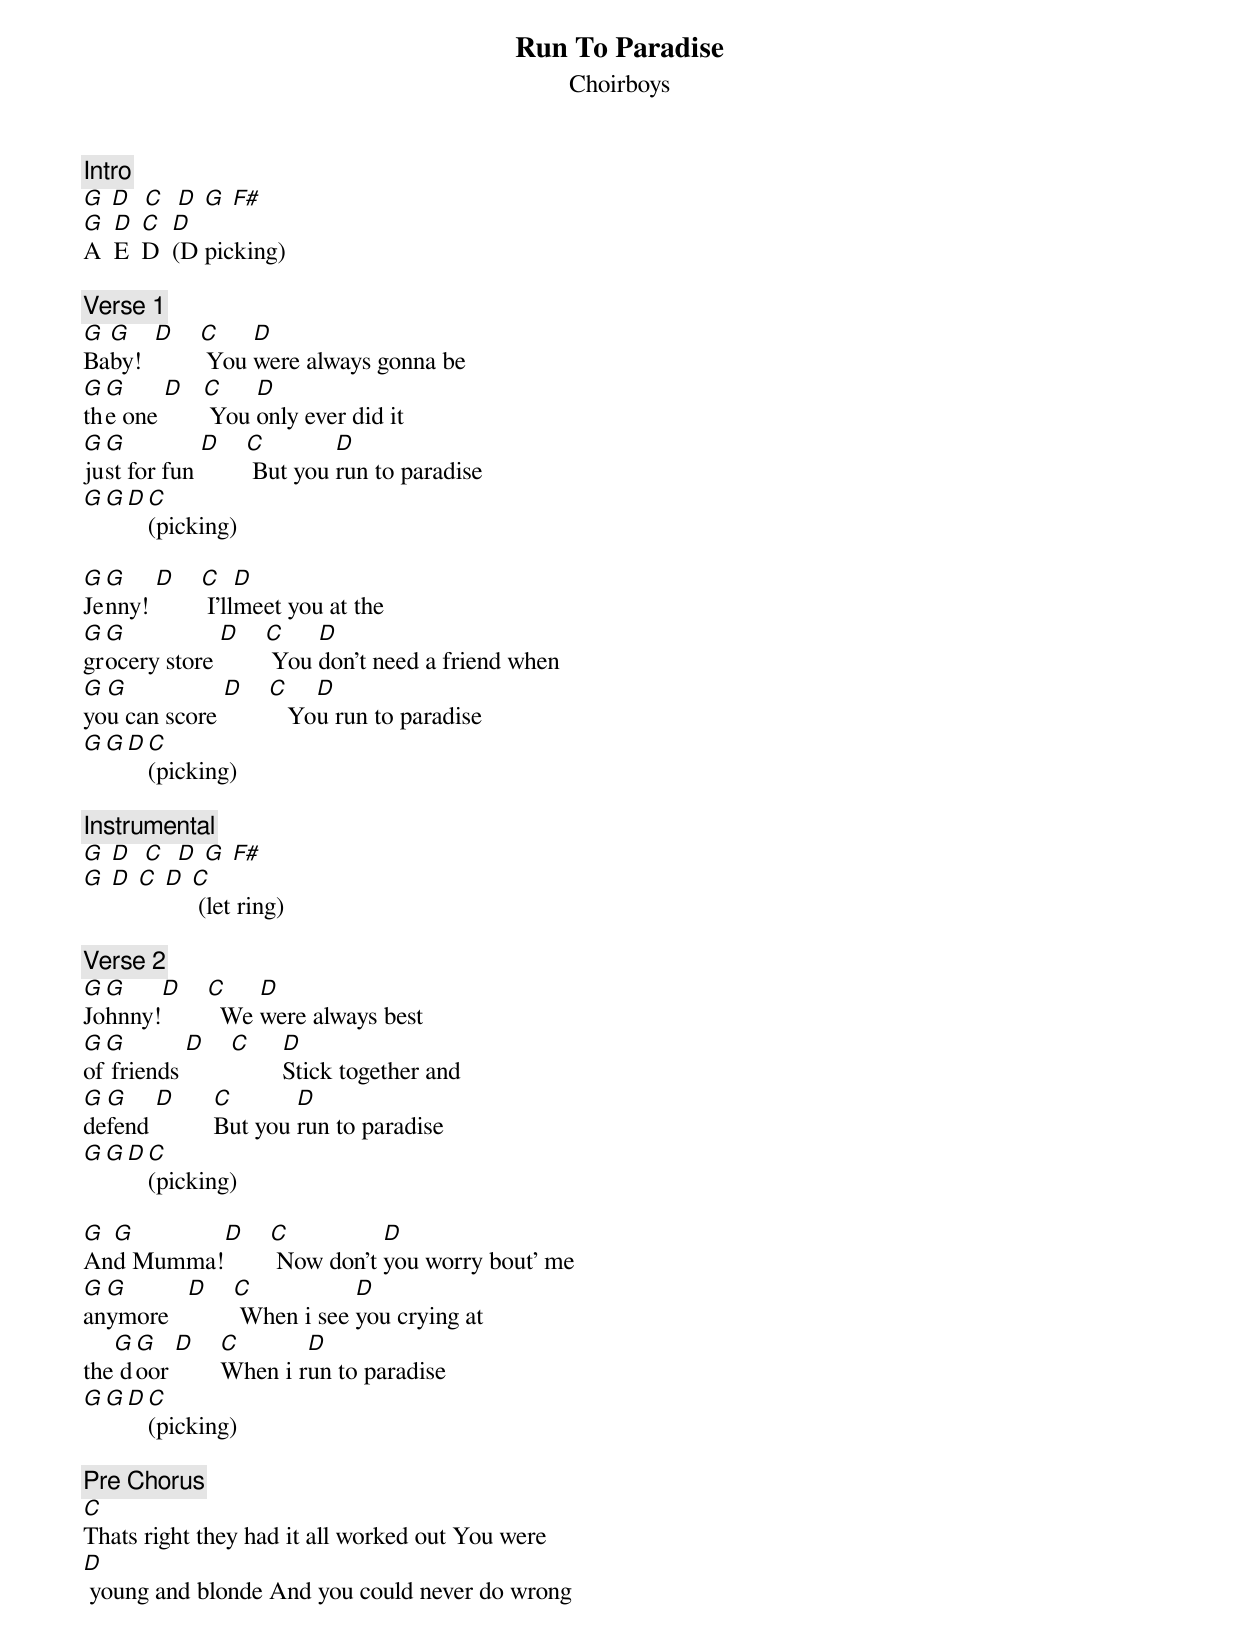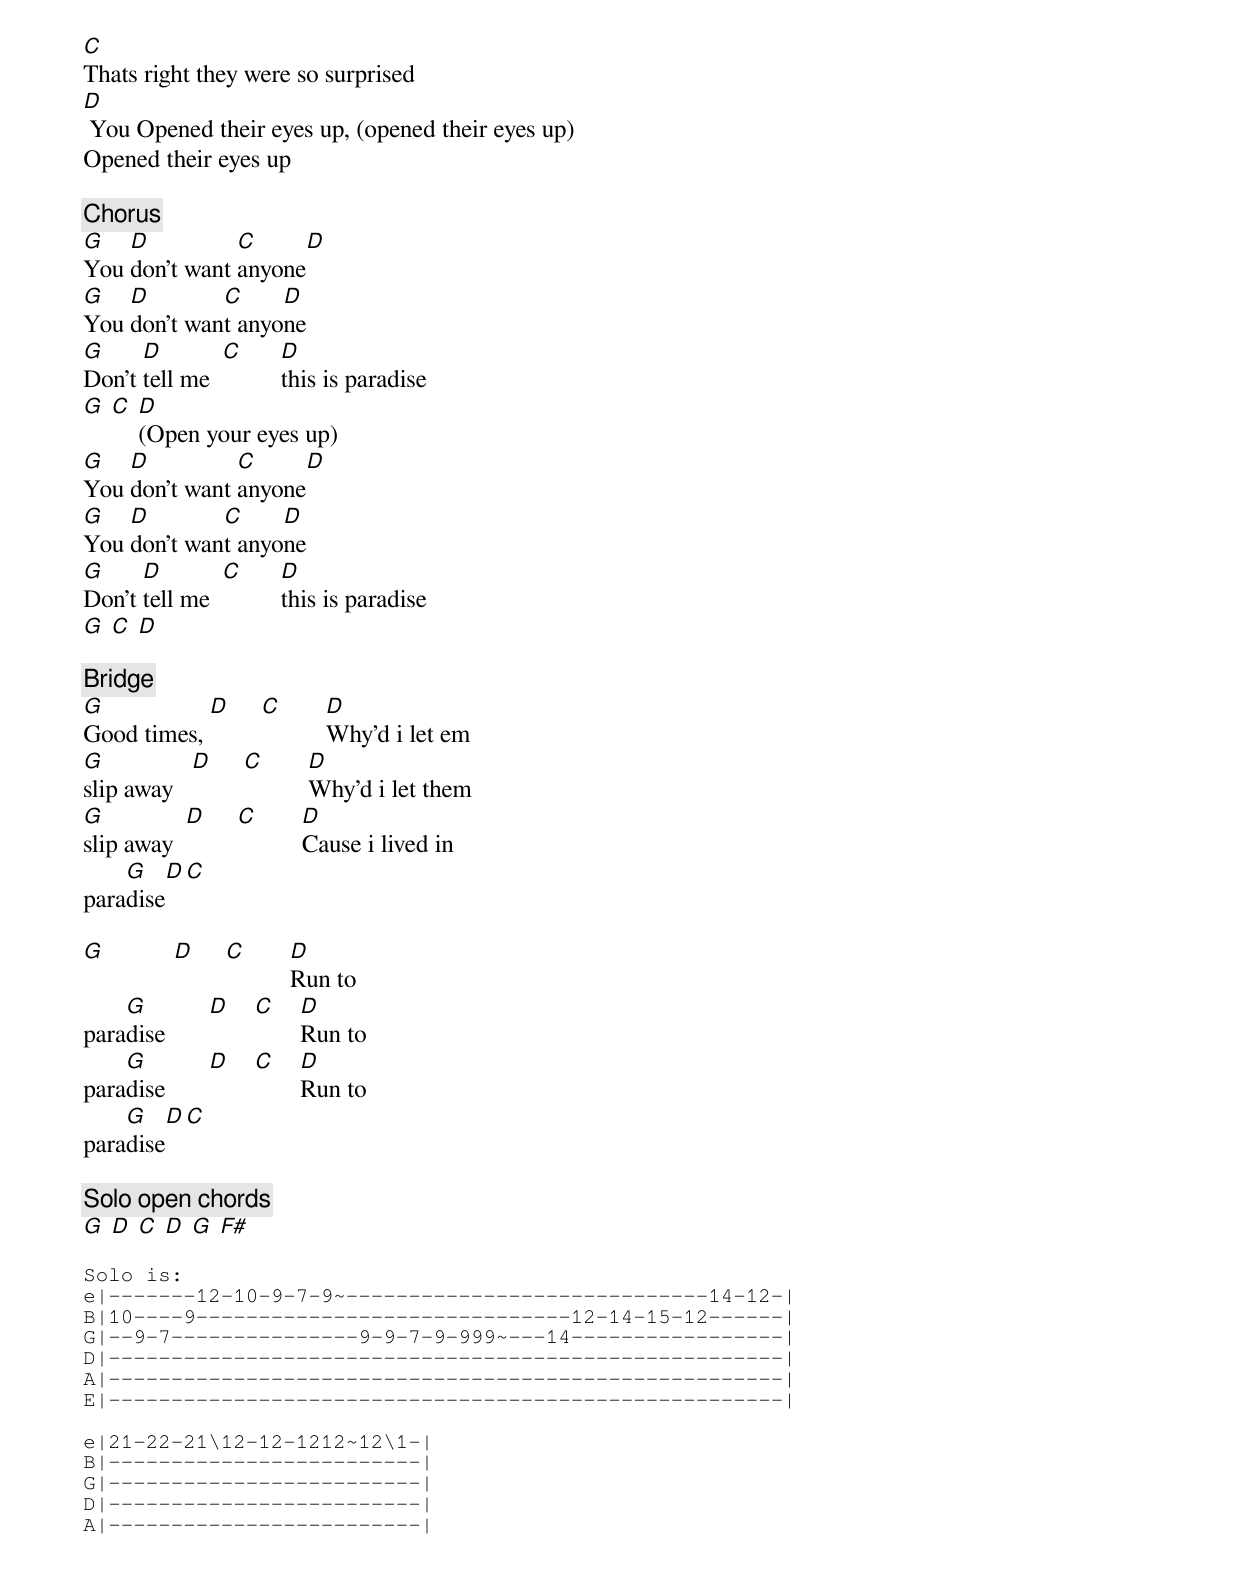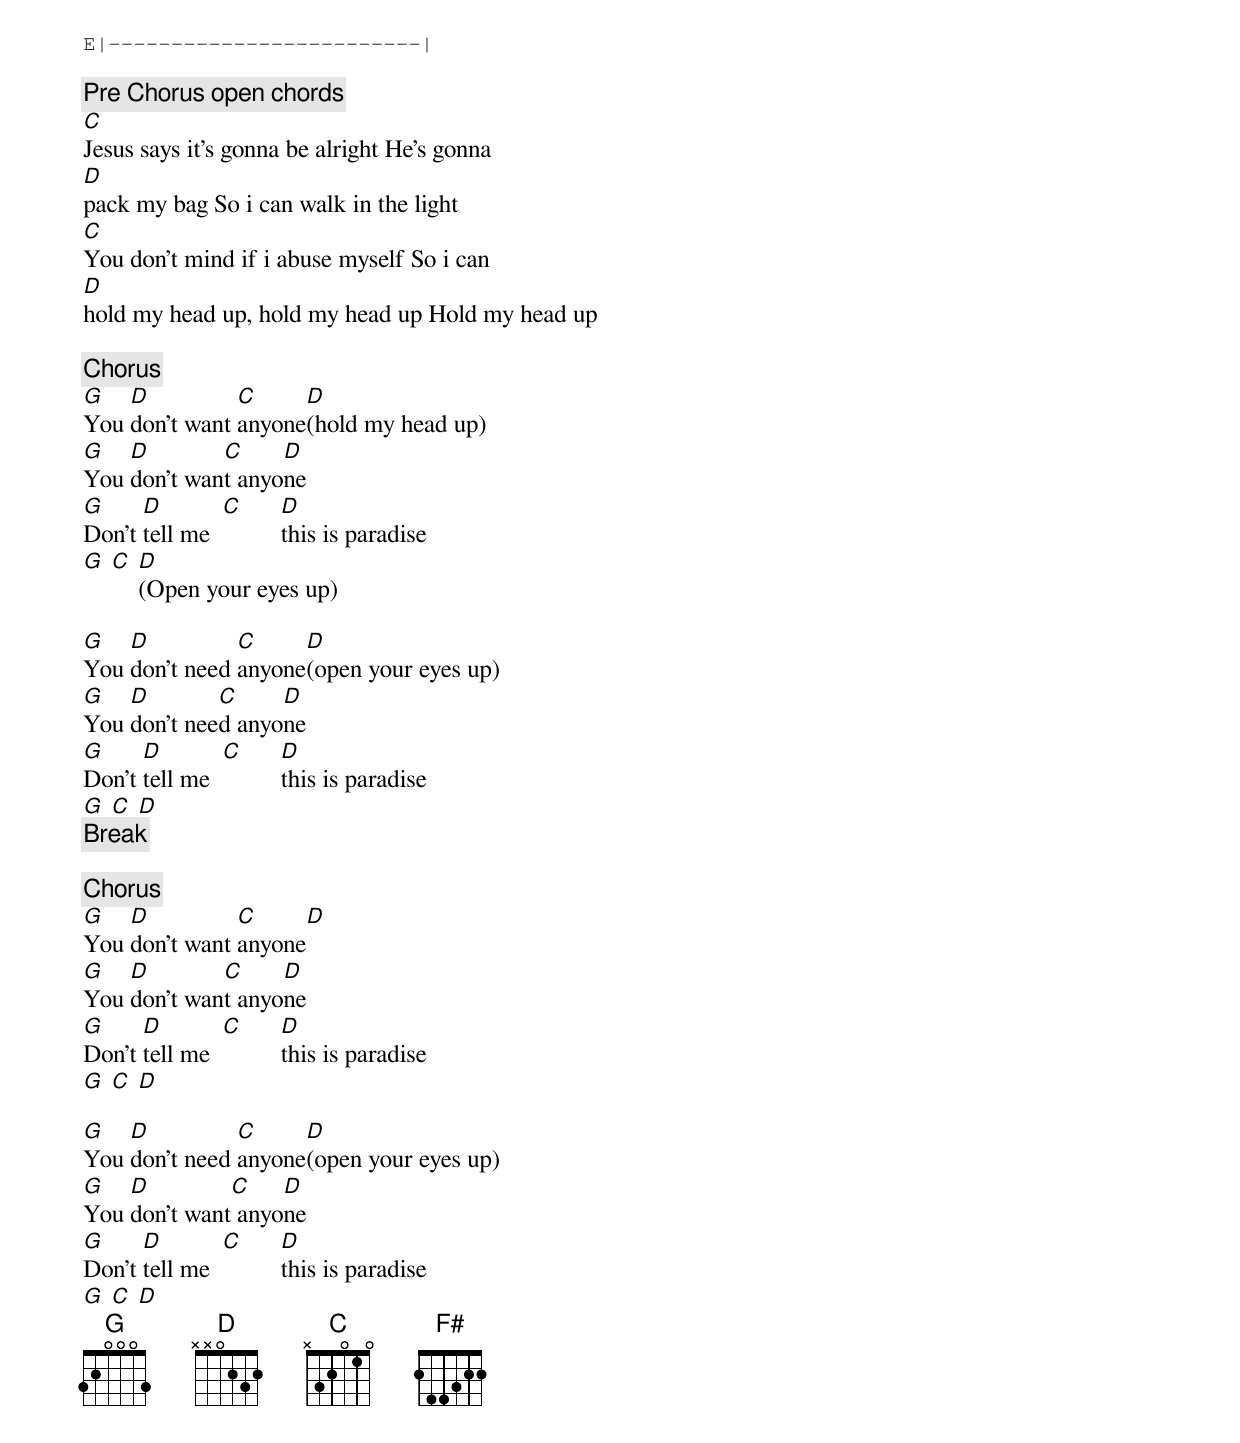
{t: Run To Paradise}
{st: Choirboys}

{c: Intro}
[G] [D]  [C]  [D] [G] [F#]
[G]A  [D]E  [C]D  [D](D picking)

{c: Verse 1}
[G]Ba[G]by!  [D]    [C] You [D]were always gonna be
[G]th[G]e one [D]   [C] You [D]only ever did it
[G]ju[G]st for fun [D]    [C] But you [D]run to paradise
[G][G][D][C](picking)

[G]Je[G]nny! [D]    [C] I'll[D]meet you at the
[G]gr[G]ocery store [D]    [C] You [D]don't need a friend when
[G]yo[G]u can score [D]    [C]   Yo[D]u run to paradise
[G][G][D][C](picking)

{c: Instrumental }
[G] [D]  [C]  [D] [G] [F#]
[G] [D] [C] [D] [C] (let ring)

{c: Verse 2}
[G]Jo[G]hnny![D]    [C]  We [D]were always best
[G]of[G] friends [D]    [C]     [D]Stick together and
[G]de[G]fend [D]      [C]But you [D]run to paradise
[G][G][D][C](picking)

[G]An[G]d Mumma![D]    [C] Now don't [D]you worry bout' me
[G]an[G]ymore   [D]    [C] When i see [D]you crying at
the[G] d[G]oor [D]    [C]When i r[D]un to paradise
[G][G][D][C](picking)

{c: Pre Chorus}
[C]Thats right they had it all worked out You were
[D] young and blonde And you could never do wrong
[C]Thats right they were so surprised
[D] You Opened their eyes up, (opened their eyes up)
Opened their eyes up

{c: Chorus}
[G]You [D]don't want [C]anyone[D]
[G]You [D]don't wan[C]t anyo[D]ne
[G]Don't [D]tell me  [C]      [D]this is paradise
[G] [C] [D](Open your eyes up)
[G]You [D]don't want [C]anyone[D]
[G]You [D]don't wan[C]t anyo[D]ne
[G]Don't [D]tell me  [C]      [D]this is paradise
[G] [C] [D]

{c: Bridge}
[G]Good times, [D]     [C]       [D]Why'd i let em
[G]slip away   [D]     [C]       [D]Why'd i let them
[G]slip away  [D]     [C]       [D]Cause i lived in
para[G]dise[D][C]

[G]           [D]     [C]       [D]Run to
para[G]dise       [D]    [C]    [D]Run to
para[G]dise       [D]    [C]    [D]Run to
para[G]dise[D][C]

{c: Solo open chords}
[G] [D] [C] [D] [G] [F#]

{sot}
Solo is:
e|-------12-10-9-7-9~-----------------------------14-12-|
B|10----9------------------------------12-14-15-12------|
G|--9-7---------------9-9-7-9-999~---14-----------------|
D|------------------------------------------------------|
A|------------------------------------------------------|
E|------------------------------------------------------|

e|21-22-21\12-12-1212~12\1-|
B|-------------------------|
G|-------------------------|
D|-------------------------|
A|-------------------------|
E|-------------------------|
{eot}

{c: Pre Chorus open chords}
[C]Jesus says it's gonna be alright He's gonna
[D]pack my bag So i can walk in the light
[C]You don't mind if i abuse myself So i can
[D]hold my head up, hold my head up Hold my head up

{c: Chorus}
[G]You [D]don't want [C]anyone[D](hold my head up)
[G]You [D]don't wan[C]t anyo[D]ne
[G]Don't [D]tell me  [C]      [D]this is paradise
[G] [C] [D](Open your eyes up)

[G]You [D]don't need [C]anyone[D](open your eyes up)
[G]You [D]don't nee[C]d anyo[D]ne
[G]Don't [D]tell me  [C]      [D]this is paradise
[G] [C] [D]
{c: Break}

{c: Chorus}
[G]You [D]don't want [C]anyone[D]
[G]You [D]don't wan[C]t anyo[D]ne
[G]Don't [D]tell me  [C]      [D]this is paradise
[G] [C] [D]

[G]You [D]don't need [C]anyone[D](open your eyes up)
[G]You [D]don't want[C] anyo[D]ne
[G]Don't [D]tell me  [C]      [D]this is paradise
[G] [C] [D]
